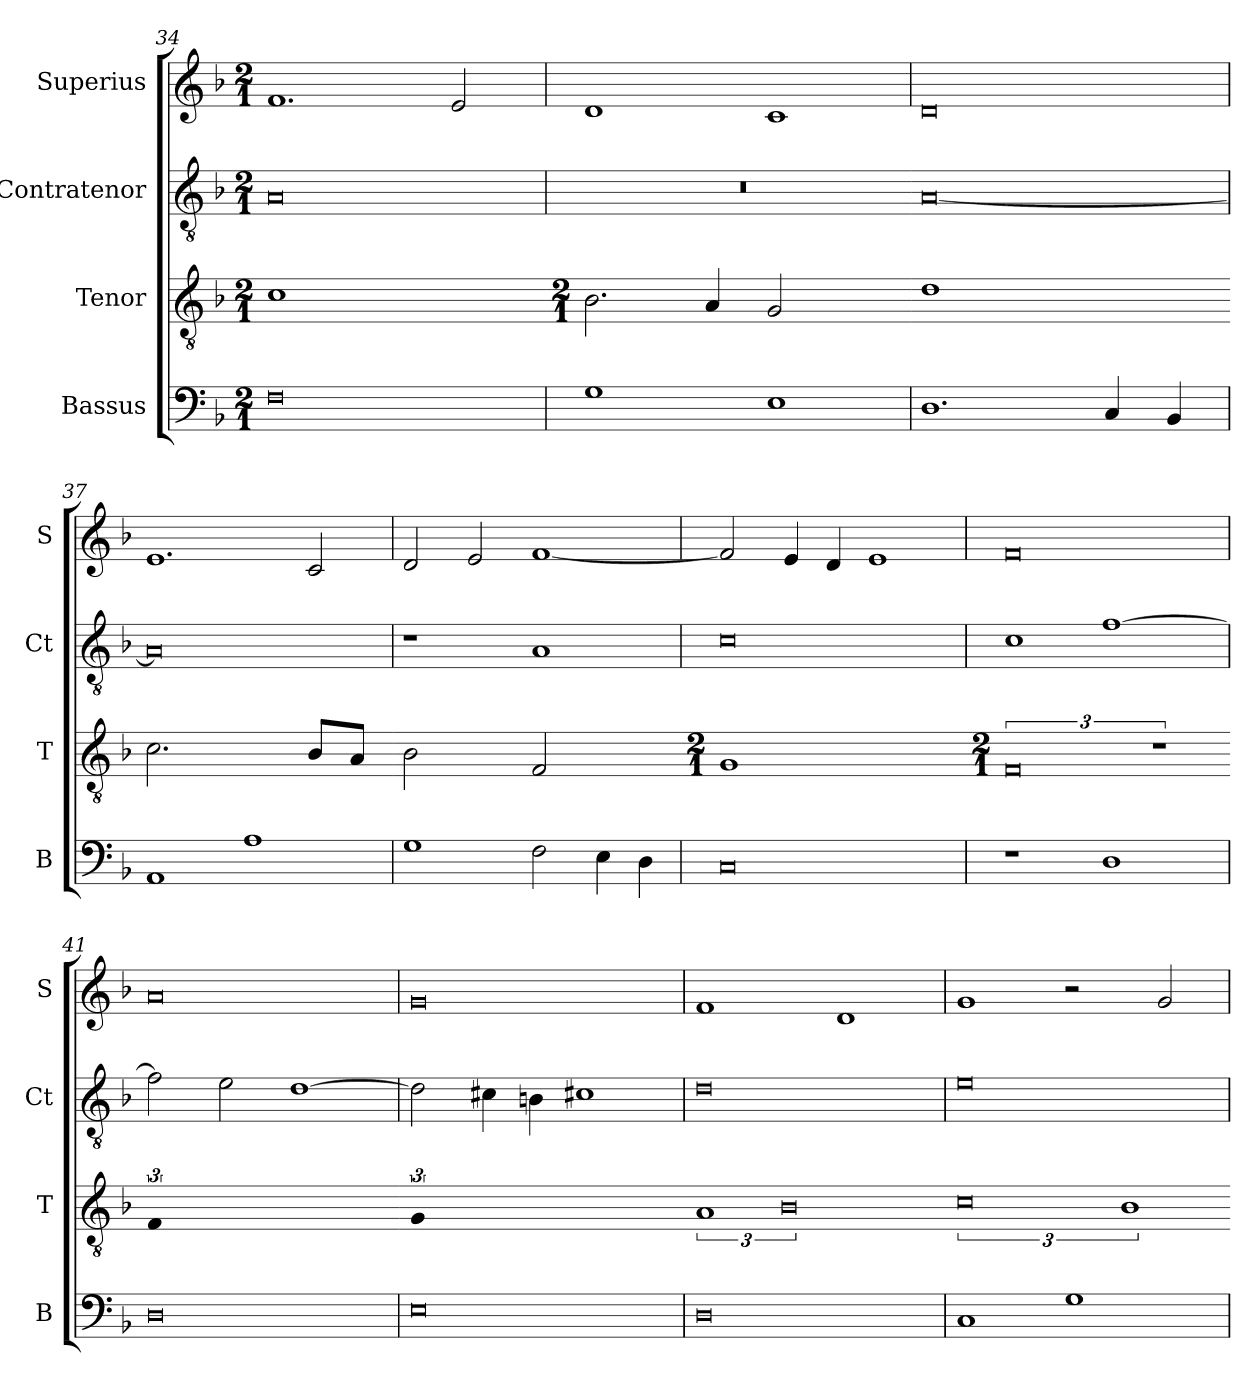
**kern	**kern	**kern	**kern
*part4	*part3	*part2	*part1
*staff4	*staff3	*staff2	*staff1
*I"Bassus	*I"Tenor	*I"Contratenor	*I"Superius
*I'B	*I'T	*I'Ct	*I'S
*clefF4	*clefGv2	*clefGv2	*clefG2
*k[b-]	*k[b-]	*k[b-]	*k[b-]
*d:	*d:	*d:	*d:
*M2/1	*M2/1	*M2/1	*M2/1
=34	=34	=34	=34
!	!LO:N:vis=1	!	!
0F	0c	0A	1.f
.	.	.	2e
=35	=35-	=35	=35
*	*M2/1	*	*
1G	2.B-	0r	1d
.	4A	.	.
!	!LO:N:vis=2	!	!
1E	1G	.	1c
=36	=36-	=36	=36
!	!LO:N:vis=1	!	!
1.D	0d	[0A	0d
4C	.	.	.
4BB-	.	.	.
=37	=37-	=37	=37
!	!LO:N:vis=2.	!	!
1AA	1.c	0A]	1.e
1A	.	.	.
!	!LO:N:vis=8	!	!
.	4B-/L	.	2c
!	!LO:N:vis=8	!	!
.	4A/J	.	.
=38	=38-	=38	=38
!	!LO:N:vis=2	!	!
1G	1B-	1r	2d
.	.	.	2e
!	!LO:N:vis=2	!	!
2F	1F	1A	[1f
4E	.	.	.
4D	.	.	.
=39	=39-	=39	=39
*	*M2/1	*	*
!	!LO:N:vis=1	!	!
0C	0G	0c	2f]
.	.	.	4e
.	.	.	4d
.	.	.	1e
=40	=40-	=40	=40
*	*M2/1	*	*
1r	3%4F	1c	0f
1D	.	[1f	.
.	3%2r	.	.
=41	=41-	=41	=41
!	!LO:N:vis=1	!	!
0D	3%4.F	2f]	0a
.	.	2e	.
.	.	[1d	.
=42	=42-	=42	=42
!	!LO:N:vis=1	!	!
0E	3%4.G	2d]	0g
.	.	4c#X	.
.	.	4Bn	.
.	.	1c#X	.
=43	=43-	=43	=43
0D	3%2A	0d	1f
.	3%4B-	.	.
.	.	.	1d
=44	=44-	=44	=44
1C	3%4c	0e	1g
1G	.	.	2r
.	3%2B-	.	.
.	.	.	2g
=	=-	=	=
*-	*-	*-	*-
